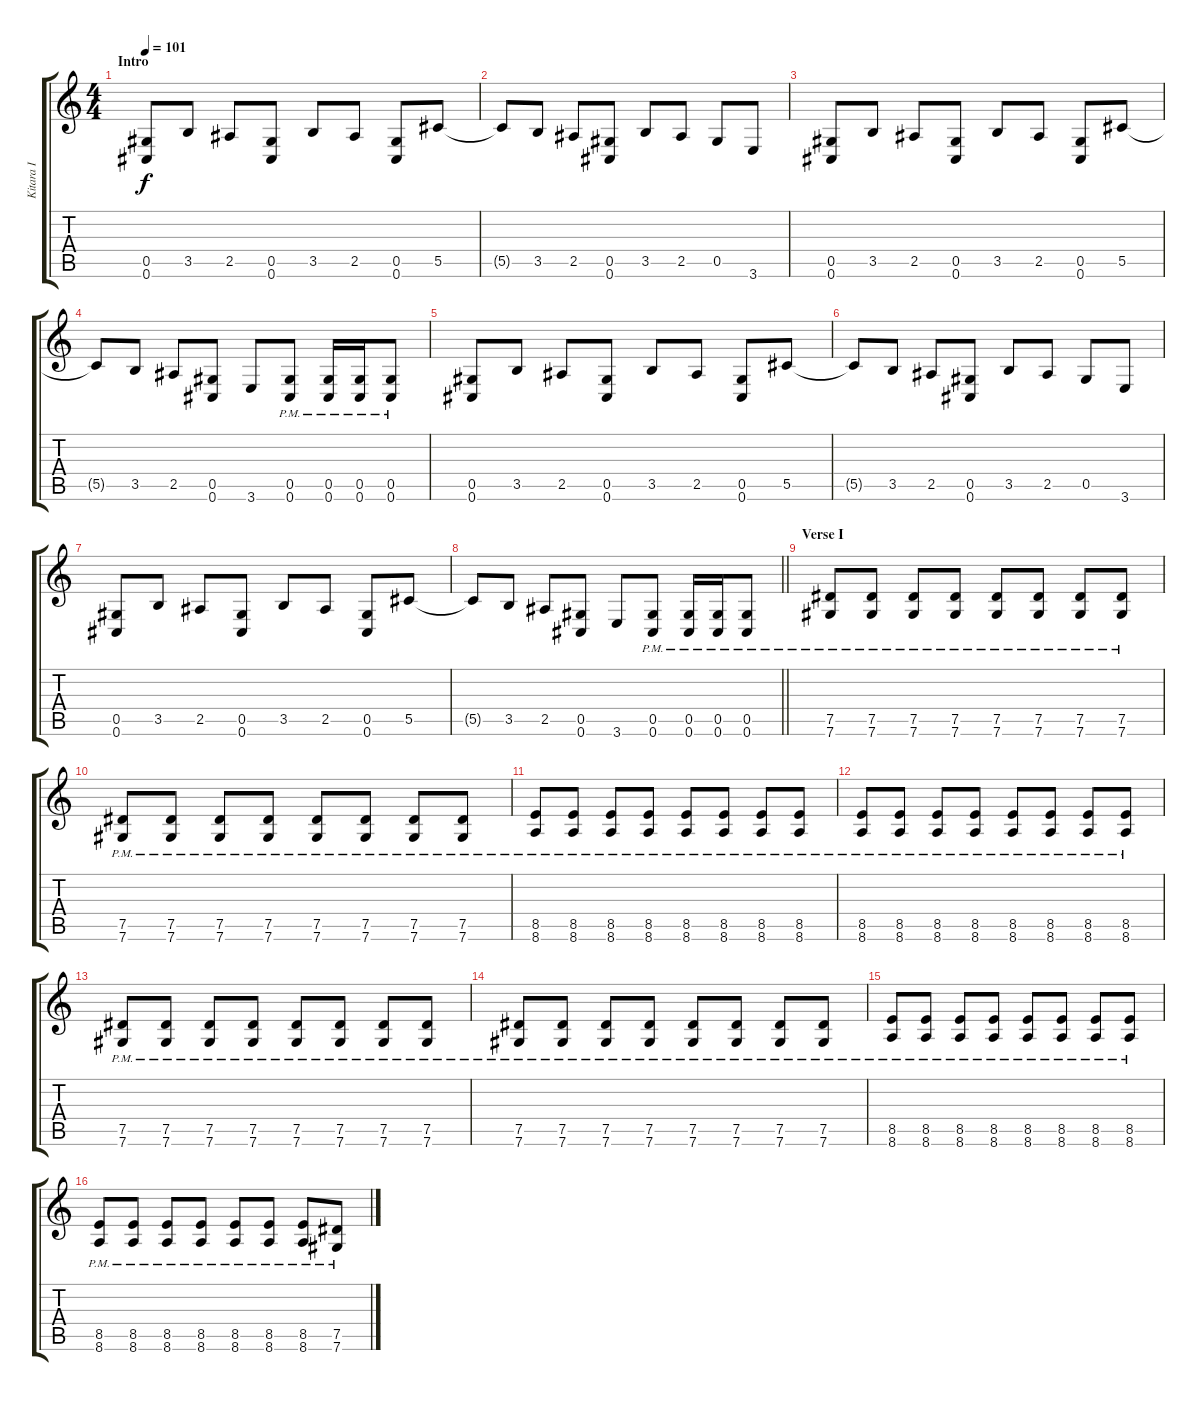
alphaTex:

\track ("Kitara I" "Kitara I") {instrument distortionguitar}
\staff {score tabs}
\tuning (E4 B3 G3 Eb3 Ab2 Db2) {hide}
\ts (4 4)
\section ("" "Intro")
\tempo 101
\clef g2
\ks c
(0.5 0.6).8{dy f instrument distortionguitar} 3.5.8 2.5.8 (0.5 0.6).8 3.5.8 2.5.8 (0.5 0.6).8 5.5.8 |
5.5{t}.8 3.5.8 2.5.8 (0.5 0.6).8 3.5.8 2.5.8 0.5.8 3.6.8 |
(0.5 0.6).8 3.5.8 2.5.8 (0.5 0.6).8 3.5.8 2.5.8 (0.5 0.6).8 5.5.8 |
5.5{t}.8 3.5.8 2.5.8 (0.5 0.6).8 3.6.8 (0.5{pm} 0.6{pm}).8 (0.5{pm} 0.6{pm}).16 (0.5{pm} 0.6{pm}).16 (0.5{pm} 0.6{pm}).8 |
(0.5 0.6).8 3.5.8 2.5.8 (0.5 0.6).8 3.5.8 2.5.8 (0.5 0.6).8 5.5.8 |
5.5{t}.8 3.5.8 2.5.8 (0.5 0.6).8 3.5.8 2.5.8 0.5.8 3.6.8 |
(0.5 0.6).8 3.5.8 2.5.8 (0.5 0.6).8 3.5.8 2.5.8 (0.5 0.6).8 5.5.8 |
\barLineRight lightlight
5.5{t}.8 3.5.8 2.5.8 (0.5 0.6).8 3.6.8 (0.5{pm} 0.6{pm}).8 (0.5{pm} 0.6{pm}).16 (0.5{pm} 0.6{pm}).16 (0.5{pm} 0.6{pm}).8 |
\section ("" "Verse I")
(7.5{pm} 7.6{pm}).8 (7.5{pm} 7.6{pm}).8 (7.5{pm} 7.6{pm}).8 (7.5{pm} 7.6{pm}).8 (7.5{pm} 7.6{pm}).8 (7.5{pm} 7.6{pm}).8 (7.5{pm} 7.6{pm}).8 (7.5{pm} 7.6{pm}).8 |
(7.5{pm} 7.6{pm}).8 (7.5{pm} 7.6{pm}).8 (7.5{pm} 7.6{pm}).8 (7.5{pm} 7.6{pm}).8 (7.5{pm} 7.6{pm}).8 (7.5{pm} 7.6{pm}).8 (7.5{pm} 7.6{pm}).8 (7.5{pm} 7.6{pm}).8 |
(8.5{pm} 8.6{pm}).8 (8.5{pm} 8.6{pm}).8 (8.5{pm} 8.6{pm}).8 (8.5{pm} 8.6{pm}).8 (8.5{pm} 8.6{pm}).8 (8.5{pm} 8.6{pm}).8 (8.5{pm} 8.6{pm}).8 (8.5{pm} 8.6{pm}).8 |
(8.5{pm} 8.6{pm}).8 (8.5{pm} 8.6{pm}).8 (8.5{pm} 8.6{pm}).8 (8.5{pm} 8.6{pm}).8 (8.5{pm} 8.6{pm}).8 (8.5{pm} 8.6{pm}).8 (8.5{pm} 8.6{pm}).8 (8.5{pm} 8.6{pm}).8 |
(7.5{pm} 7.6{pm}).8 (7.5{pm} 7.6{pm}).8 (7.5{pm} 7.6{pm}).8 (7.5{pm} 7.6{pm}).8 (7.5{pm} 7.6{pm}).8 (7.5{pm} 7.6{pm}).8 (7.5{pm} 7.6{pm}).8 (7.5{pm} 7.6{pm}).8 |
(7.5{pm} 7.6{pm}).8 (7.5{pm} 7.6{pm}).8 (7.5{pm} 7.6{pm}).8 (7.5{pm} 7.6{pm}).8 (7.5{pm} 7.6{pm}).8 (7.5{pm} 7.6{pm}).8 (7.5{pm} 7.6{pm}).8 (7.5{pm} 7.6{pm}).8 |
(8.5{pm} 8.6{pm}).8 (8.5{pm} 8.6{pm}).8 (8.5{pm} 8.6{pm}).8 (8.5{pm} 8.6{pm}).8 (8.5{pm} 8.6{pm}).8 (8.5{pm} 8.6{pm}).8 (8.5{pm} 8.6{pm}).8 (8.5{pm} 8.6{pm}).8 |
(8.5{pm} 8.6{pm}).8 (8.5{pm} 8.6{pm}).8 (8.5{pm} 8.6{pm}).8 (8.5{pm} 8.6{pm}).8 (8.5{pm} 8.6{pm}).8 (8.5{pm} 8.6{pm}).8 (8.5{pm} 8.6{pm}).8 (7.5{pm} 7.6{pm}).8
